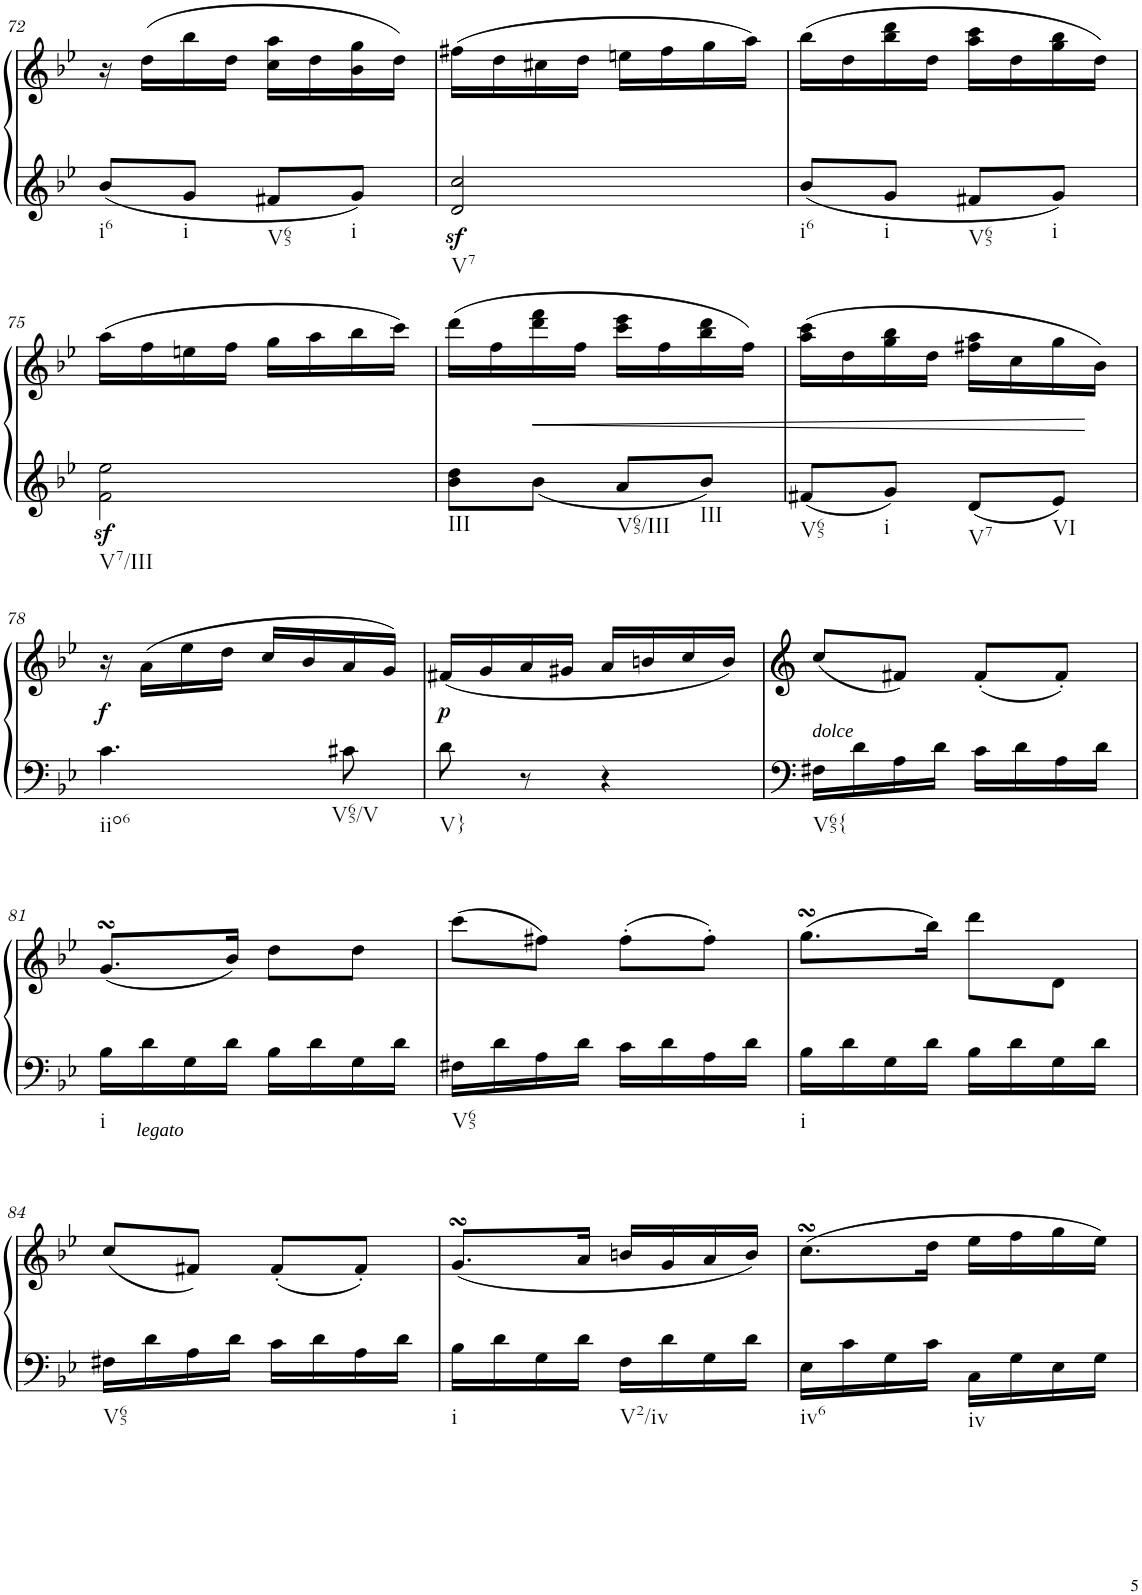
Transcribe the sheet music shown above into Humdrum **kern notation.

**kern	**kern	**dynam
*part1	*part1	*part1
*staff2	*staff1	*staff1/2
*I"Klavier linke Hand	*	*
!!LO:PB:g=z
*clefG2	*clefG2	*
*k[b-e-]	*k[b-e-]	*
*M2/4	*M2/4	*
=72	=72	=72
!LO:TX:b:t=i6	!	!
8b-/L	16r	.
.	(16dd\LL	.
!LO:TX:b:t=i	!	!
8g/J	16bb-\	.
.	16dd\JJ	.
!LO:TX:b:t=V65	!	!
8f#X/L	16cc\ 16aa\LL	.
.	16dd\	.
!LO:TX:b:t=i	!	!
8g/J	16b-\ 16gg\	.
.	16dd\JJ)	.
=73	=73	=73
!LO:TX:b:t=V7	!	!
2d/z< 2cc/z<	(16ff#X\LL	.
.	16dd\	.
.	16cc#X\	.
.	16dd\JJ	.
.	16een\LL	.
.	16ff#\	.
.	16gg\	.
.	16aa\JJ)	.
=74	=74	=74
!LO:TX:b:t=i6	!	!
8b-/L	(16bb-\LL	.
.	16dd\	.
!LO:TX:b:t=i	!	!
8g/J	16bb-\ 16ddd\	.
.	16dd\JJ	.
!LO:TX:b:t=V65	!	!
8f#X/L	16aa\ 16ccc\LL	.
.	16dd\	.
!LO:TX:b:t=i	!	!
8g/J	16gg\ 16bb-\	.
.	16dd\JJ)	.
!!LO:LB:g=z
=75	=75	=75
!LO:TX:b:t=V7/III	!	!
2f\z< 2ee-\z<	(16aa\LL	.
.	16ff\	.
.	16een\	.
.	16ff\JJ	.
.	16gg\LL	.
.	16aa\	.
.	16bb-\	.
.	16ccc\JJ)	.
=76	=76	=76
!LO:TX:b:t=III	!	!
8b-\ 8dd\L	(16ddd\LL	.
.	16ff\	.
!	!	!LO:HP:b
8b-\J	16ddd\ 16fff\	<
.	16ff\JJ	.
!LO:TX:b:t=V65/III	!	!
8a/L	16ccc\ 16eee-\LL	.
.	16ff\	.
!LO:TX:b:t=III	!	!
8b-/J	16bb-\ 16ddd\	.
.	16ff\JJ)	.
=77	=77	=77
!LO:TX:b:t=V65	!	!
8f#X/L	(16aa\ 16ccc\LL	.
.	16dd\	.
!LO:TX:b:t=i	!	!
8g/J	16gg\ 16bb-\	.
.	16dd\JJ	.
!LO:TX:b:t=V7	!	!
8d/L	16ff#X\ 16aa\LL	.
.	16cc\	.
!LO:TX:b:t=VI	!	!
8e-/J	16gg\	.
.	16b-\JJ)	[
!!LO:LB:g=z
=78	=78	=78
!LO:TX:b:t=iio6	!	!
!	!	!LO:DY:b
4.c\	16r	f
.	(16a\LL	.
.	16ee-\	.
.	16dd\JJ	.
.	16cc/LL	.
.	16b-/	.
!LO:TX:b:t=V65/V	!	!
8c#X\	16a/	.
.	16g/JJ)	.
=79	=79	=79
!LO:TX:b:t=V}	!	!
!	!	!LO:DY:b
8d\	(<16f#X/LL	p
.	16g/	.
8r	16a/	.
.	16g#X/JJ	.
4r	16a/LL	.
.	16bn/	.
.	16cc/	.
.	16b/JJ)	.
=80	=80	=80
!	!LO:TX:b:i:t=dolce	!
!LO:TX:b:t=V65{	!	!
16F#X\LL	(8cc/L	.
16d\	.	.
16A\	8f#X/J)	.
16d\JJ	.	.
16c\LL	(8f#'/L	.
16d\	.	.
16A\	8f#'/J)	.
16d\JJ	.	.
!!LO:LB:g=z
=81	=81	=81
!LO:TX:b:t=i	!	!
16B-\LL	(8.gsSSS/L	.
!LO:TX:b:i:t=legato	!	!
16d\	.	.
16G\	.	.
16d\JJ	16b-/Jk)	.
16B-\LL	8dd\L	.
16d\	.	.
16G\	8dd\J	.
16d\JJ	.	.
=82	=82	=82
!LO:TX:b:t=V65	!	!
16F#X\LL	(8ccc\L	.
16d\	.	.
16A\	8ff#X\J)	.
16d\JJ	.	.
16c\LL	(8ff#'\L	.
16d\	.	.
16A\	8ff#'\J)	.
16d\JJ	.	.
=83	=83	=83
!LO:TX:b:t=i	!	!
16B-\LL	(8.ggsSSS\L	.
16d\	.	.
16G\	.	.
16d\JJ	16bb-\Jk)	.
16B-\LL	8ddd\L	.
16d\	.	.
16G\	8d\J	.
16d\JJ	.	.
!!LO:LB:g=z
=84	=84	=84
!LO:TX:b:t=V65	!	!
16F#X\LL	(8cc/L	.
16d\	.	.
16A\	8f#X/J)	.
16d\JJ	.	.
16c\LL	(8f#'/L	.
16d\	.	.
16A\	8f#'/J)	.
16d\JJ	.	.
=85	=85	=85
!LO:TX:b:t=i	!	!
16B-\LL	(8.gsSSS/L	.
16d\	.	.
16G\	.	.
16d\JJ	16a/Jk	.
!LO:TX:b:t=V2/iv	!	!
16F\LL	16bn/LL	.
16d\	16g/	.
16G\	16a/	.
16d\JJ	16b/JJ)	.
=86	=86	=86
!LO:TX:b:t=iv6	!	!
16E-\LL	(8.ccsSSS\L	.
16c\	.	.
16G\	.	.
16c\JJ	16dd\Jk	.
!LO:TX:b:t=iv	!	!
16C\LL	16ee-\LL	.
16G\	16ff\	.
16E-\	16gg\	.
16G\JJ	16ee-\JJ)	.
=	=	=
*-	*-	*-
